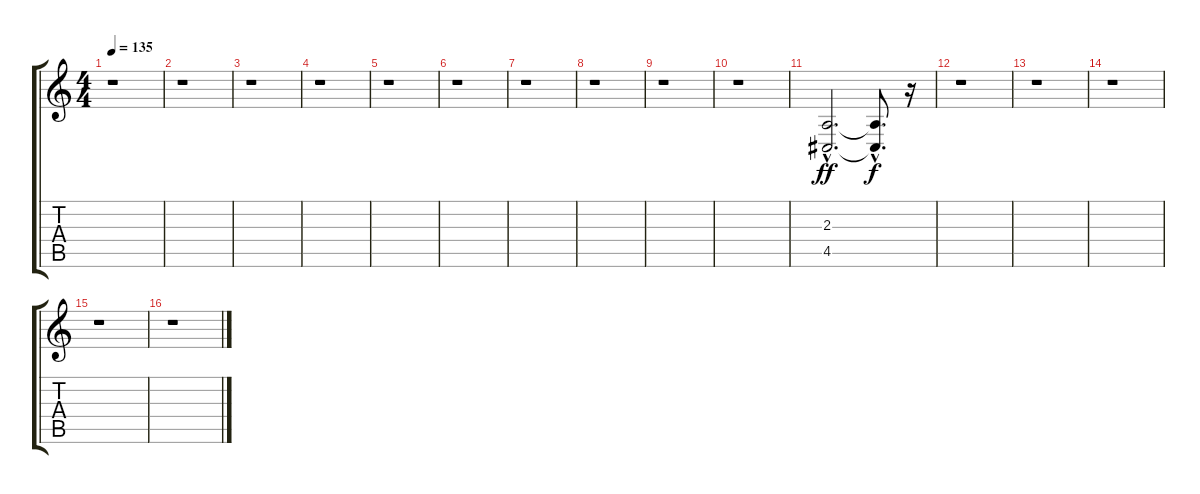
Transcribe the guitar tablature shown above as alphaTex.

\track "" {instrument stringensemble1}
\staff {score tabs}
\tuning (E4 B3 G3 D3 A2 E2) {hide}
\ts (4 4)
\tempo 135
\clef g2
\ks c
r.1{dy f} |
r.1 |
r.1 |
r.1 |
r.1 |
r.1 |
r.1 |
r.1 |
r.1 |
r.1 |
(2.3{hac} 4.5{hac}).2{d dy ff} (2.3{hac t} 4.5{hac t}).8{d dy f} r.16 |
r.1 |
r.1 |
r.1 |
r.1 |
r.1
